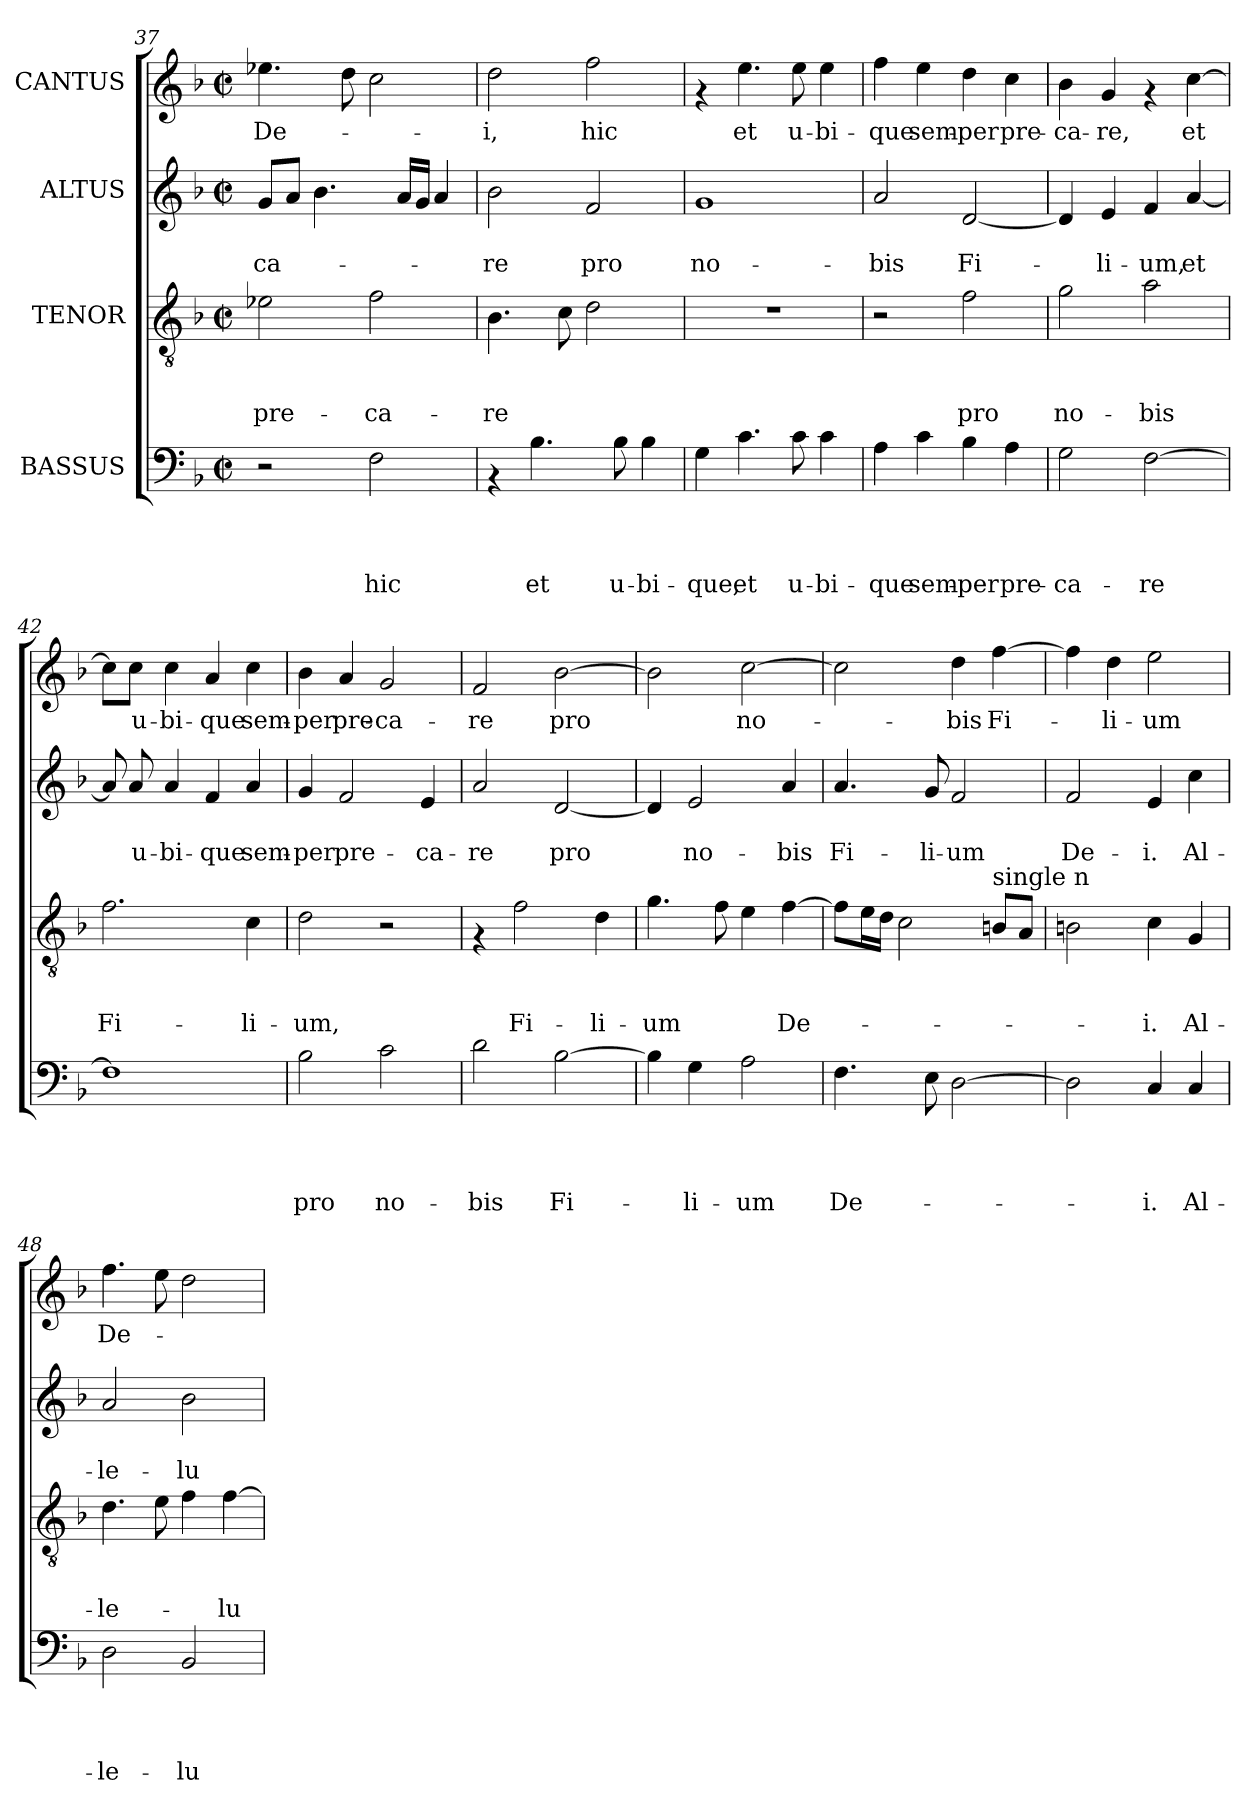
**kern	**text	**text	**text	**text	**kern	**text	**text	**text	**kern	**text	**text	**kern	**text
*part4	*part4	*part4	*part4	*part4	*part3	*part3	*part3	*part3	*part2	*part2	*part2	*part1	*part1
*staff4	*staff4	*staff4	*staff4	*staff4	*staff3	*staff3	*staff3	*staff3	*staff2	*staff2	*staff2	*staff1	*staff1
*I"BASSUS	*	*	*	*	*I"TENOR	*	*	*	*I"ALTUS	*	*	*I"CANTUS	*
*clefF4	*	*	*	*	*clefGv2	*	*	*	*clefG2	*	*	*clefG2	*
*k[b-]	*	*	*	*	*k[b-]	*	*	*	*k[b-]	*	*	*k[b-]	*
*F:	*	*	*	*	*F:	*	*	*	*F:	*	*	*F:	*
*M2/2	*	*	*	*	*M2/2	*	*	*	*M2/2	*	*	*M2/2	*
*met(c|)	*	*	*	*	*met(c|)	*	*	*	*met(c|)	*	*	*met(c|)	*
=37	=37	=37	=37	=37	=37	=37	=37	=37	=37	=37	=37	=37	=37
!	!	!	!	!	!	!	!	!LO:LY:b	!	!	!LO:LY:b	!	!LO:LY:b
2r	.	.	.	.	2e-X\	.	.	pre-	8g/L	.	-ca-	4.ee-X\	De-
.	.	.	.	.	.	.	.	.	8a/J	.	.	.	.
.	.	.	.	.	.	.	.	.	4.b-\	.	.	.	.
.	.	.	.	.	.	.	.	.	.	.	.	8dd\	.
!	!	!	!	!LO:LY:b	!	!	!	!LO:LY:b	!	!	!	!	!
2F\	.	.	.	hic	2f\	.	.	-ca-	.	.	.	2cc\	.
.	.	.	.	.	.	.	.	.	16a/LL	.	.	.	.
.	.	.	.	.	.	.	.	.	16g/JJ	.	.	.	.
.	.	.	.	.	.	.	.	.	4a/	.	.	.	.
=38	=38	=38	=38	=38	=38	=38	=38	=38	=38	=38	=38	=38	=38
!	!	!	!	!	!	!	!	!LO:LY:b	!	!	!LO:LY:b	!	!LO:LY:b
4rAA	.	.	.	.	4.B-\	.	.	-re	2b-\	.	-re	2dd\	-i,
!	!	!	!	!LO:LY:b	!	!	!	!	!	!	!	!	!
4.B-\	.	.	.	et	.	.	.	.	.	.	.	.	.
.	.	.	.	.	8c\	.	.	.	.	.	.	.	.
!	!	!	!	!	!	!	!	!	!	!	!LO:LY:b	!	!LO:LY:b
.	.	.	.	.	2d\	.	.	.	2f/	.	pro	2ff\	hic
!	!	!	!	!LO:LY:b	!	!	!	!	!	!	!	!	!
8B-\	.	.	.	u-	.	.	.	.	.	.	.	.	.
!	!	!	!	!LO:LY:b	!	!	!	!	!	!	!	!	!
4B-\	.	.	.	-bi-	.	.	.	.	.	.	.	.	.
!!LO:LB:g=z
=39	=39	=39	=39	=39	=39	=39	=39	=39	=39	=39	=39	=39	=39
!	!	!	!	!LO:LY:b	!	!	!	!	!	!	!LO:LY:b	!	!
4G\	.	.	.	-que,	1r	.	.	.	1g	.	no-	4rf	.
!	!	!	!	!LO:LY:b	!	!	!	!	!	!	!	!	!LO:LY:b
4.c\	.	.	.	et	.	.	.	.	.	.	.	4.ee\	et
!	!	!	!	!LO:LY:b	!	!	!	!	!	!	!	!	!LO:LY:b
8c\	.	.	.	u-	.	.	.	.	.	.	.	8ee\	u-
!	!	!	!	!LO:LY:b	!	!	!	!	!	!	!	!	!LO:LY:b
4c\	.	.	.	-bi-	.	.	.	.	.	.	.	4ee\	-bi-
=40	=40	=40	=40	=40	=40	=40	=40	=40	=40	=40	=40	=40	=40
!	!	!	!	!LO:LY:b	!	!	!	!	!	!	!LO:LY:b	!	!LO:LY:b
4A\	.	.	.	-que	2r	.	.	.	2a/	.	-bis	4ff\	-que
!	!	!	!	!LO:LY:b	!	!	!	!	!	!	!	!	!LO:LY:b
4c\	.	.	.	sem-	.	.	.	.	.	.	.	4ee\	sem-
!	!	!	!	!LO:LY:b	!	!	!	!LO:LY:b	!	!	!LO:LY:b	!	!LO:LY:b
4B-\	.	.	.	-per	2f\	.	.	pro	[<2d/	.	Fi-	4dd\	-per
!	!	!	!	!LO:LY:b	!	!	!	!	!	!	!	!	!LO:LY:b
4A\	.	.	.	pre-	.	.	.	.	.	.	.	4cc\	pre-
=41	=41	=41	=41	=41	=41	=41	=41	=41	=41	=41	=41	=41	=41
!	!	!	!	!LO:LY:b	!	!	!	!LO:LY:b	!	!	!	!	!LO:LY:b
2G\	.	.	.	-ca-	2g\	.	.	no-	4d/]	.	.	4b-\	-ca-
!	!	!	!	!	!	!	!	!	!	!	!LO:LY:b	!	!LO:LY:b
.	.	.	.	.	.	.	.	.	4e/	.	-li-	4g/	-re,
!	!	!	!	!LO:LY:b	!	!	!	!LO:LY:b	!	!	!LO:LY:b	!	!
[>2F\	.	.	.	-re	2a\	.	.	-bis	4f/	.	-um,	4rf	.
!	!	!	!	!	!	!	!	!	!	!	!LO:LY:b	!	!LO:LY:b
.	.	.	.	.	.	.	.	.	[<4a/	.	et	[>4cc\	et
=42	=42	=42	=42	=42	=42	=42	=42	=42	=42	=42	=42	=42	=42
!	!	!	!	!	!	!	!	!LO:LY:b	!	!	!	!	!
1F]	.	.	.	.	2.f\	.	.	Fi-	8a/]	.	.	8cc\L]	.
!	!	!	!	!	!	!	!	!	!	!	!LO:LY:b	!	!LO:LY:b
.	.	.	.	.	.	.	.	.	8a/	.	u-	8cc\J	u-
!	!	!	!	!	!	!	!	!	!	!	!LO:LY:b	!	!LO:LY:b
.	.	.	.	.	.	.	.	.	4a/	.	-bi-	4cc\	-bi-
!	!	!	!	!	!	!	!	!	!	!	!LO:LY:b	!	!LO:LY:b
.	.	.	.	.	.	.	.	.	4f/	.	-que	4a/	-que
!	!	!	!	!	!	!	!	!LO:LY:b	!	!	!LO:LY:b	!	!LO:LY:b
.	.	.	.	.	4c\	.	.	-li-	4a/	.	sem-	4cc\	sem-
=43	=43	=43	=43	=43	=43	=43	=43	=43	=43	=43	=43	=43	=43
!	!	!	!	!LO:LY:b	!	!	!	!LO:LY:b	!	!	!LO:LY:b	!	!LO:LY:b
2B-\	.	.	.	pro	2d\	.	.	-um,	4g/	.	-per	4b-\	-per
!	!	!	!	!	!	!	!	!	!	!	!LO:LY:b	!	!LO:LY:b
.	.	.	.	.	.	.	.	.	2f/	.	pre-	4a/	pre-
!	!	!	!	!LO:LY:b	!	!	!	!	!	!	!	!	!LO:LY:b
2c\	.	.	.	no-	2r	.	.	.	.	.	.	2g/	-ca-
!	!	!	!	!	!	!	!	!	!	!	!LO:LY:b	!	!
.	.	.	.	.	.	.	.	.	4e/	.	-ca-	.	.
=44	=44	=44	=44	=44	=44	=44	=44	=44	=44	=44	=44	=44	=44
!	!	!	!	!LO:LY:b	!	!	!	!	!	!	!LO:LY:b	!	!LO:LY:b
2d\	.	.	.	-bis	4rF	.	.	.	2a/	.	-re	2f/	-re
!	!	!	!	!	!	!	!	!LO:LY:b	!	!	!	!	!
.	.	.	.	.	2f\	.	.	Fi-	.	.	.	.	.
!	!	!	!	!LO:LY:b	!	!	!	!	!	!	!LO:LY:b	!	!LO:LY:b
[>2B-\	.	.	.	Fi-	.	.	.	.	[<2d/	.	pro	[>2b-\	pro
!	!	!	!	!	!	!	!	!LO:LY:b	!	!	!	!	!
.	.	.	.	.	4d\	.	.	-li-	.	.	.	.	.
=45	=45	=45	=45	=45	=45	=45	=45	=45	=45	=45	=45	=45	=45
!	!	!	!	!	!	!	!	!LO:LY:b	!	!	!	!	!
4B-\]	.	.	.	.	4.g\	.	.	-um	4d/]	.	.	2b-\]	.
!	!	!	!	!LO:LY:b	!	!	!	!	!	!	!LO:LY:b	!	!
4G\	.	.	.	-li-	.	.	.	.	2e/	.	no-	.	.
.	.	.	.	.	8f\	.	.	.	.	.	.	.	.
!	!	!	!	!LO:LY:b	!	!	!	!	!	!	!	!	!LO:LY:b
2A\	.	.	.	-um	4e\	.	.	.	.	.	.	[<2cc\	no-
!	!	!	!	!	!	!	!	!LO:LY:b	!	!	!LO:LY:b	!	!
.	.	.	.	.	[<4f\	.	.	De-	4a/	.	-bis	.	.
!!LO:PB:g=z
=46	=46	=46	=46	=46	=46	=46	=46	=46	=46	=46	=46	=46	=46
!	!	!	!	!LO:LY:b	!	!	!	!	!	!	!LO:LY:b	!	!
4.F\	.	.	.	De-	8f\L]	.	.	.	4.a/	.	Fi-	2cc\]	.
.	.	.	.	.	16e\L	.	.	.	.	.	.	.	.
.	.	.	.	.	16d\JJ	.	.	.	.	.	.	.	.
.	.	.	.	.	2c\	.	.	.	.	.	.	.	.
!	!	!	!	!	!	!	!	!	!	!	!LO:LY:b	!	!
8E\	.	.	.	.	.	.	.	.	8g/	.	-li-	.	.
!	!	!	!	!	!	!	!	!	!	!	!LO:LY:b	!	!LO:LY:b
[>2D\	.	.	.	.	.	.	.	.	2f/	.	-um	4dd\	-bis
!	!	!	!	!	!LO:TX:a:t=single n	!	!	!	!	!	!	!	!
!	!	!	!	!	!	!	!	!	!	!	!	!	!LO:LY:b
.	.	.	.	.	8B/L	.	.	.	.	.	.	[>4ff\	Fi-
.	.	.	.	.	8A/J	.	.	.	.	.	.	.	.
=47	=47	=47	=47	=47	=47	=47	=47	=47	=47	=47	=47	=47	=47
!	!	!	!	!	!	!	!	!	!	!	!LO:LY:b	!	!
2D\]	.	.	.	.	2Bn\	.	.	.	2f/	.	De-	4ff\]	.
!	!	!	!	!	!	!	!	!	!	!	!	!	!LO:LY:b
.	.	.	.	.	.	.	.	.	.	.	.	4dd\	-li-
!	!	!	!	!LO:LY:b	!	!	!	!LO:LY:b	!	!	!LO:LY:b	!	!LO:LY:b
4C/	.	.	.	-i.	4c\	.	.	-i.	4e/	.	-i.	2ee\	-um
!	!	!	!	!LO:LY:b	!	!	!	!LO:LY:b	!	!	!LO:LY:b	!	!
4C/	.	.	.	Al-	4G/	.	.	Al-	4cc\	.	Al-	.	.
=48	=48	=48	=48	=48	=48	=48	=48	=48	=48	=48	=48	=48	=48
!	!	!	!	!LO:LY:b	!	!	!	!LO:LY:b	!	!	!LO:LY:b	!	!LO:LY:b
2D\	.	.	.	-le-	4.d\	.	.	-le-	2a/	.	-le-	4.ff\	De-
.	.	.	.	.	8e\	.	.	.	.	.	.	8ee\	.
!	!	!	!	!LO:LY:b	!	!	!	!	!	!	!LO:LY:b	!	!
2BB-/	.	.	.	-lu-	4f\	.	.	.	2b-\	.	-lu-	2dd\	.
!	!	!	!	!	!	!	!	!LO:LY:b	!	!	!	!	!
.	.	.	.	.	[>4f\	.	.	-lu-	.	.	.	.	.
=	=	=	=	=	=	=	=	=	=	=	=	=	=
*-	*-	*-	*-	*-	*-	*-	*-	*-	*-	*-	*-	*-	*-
